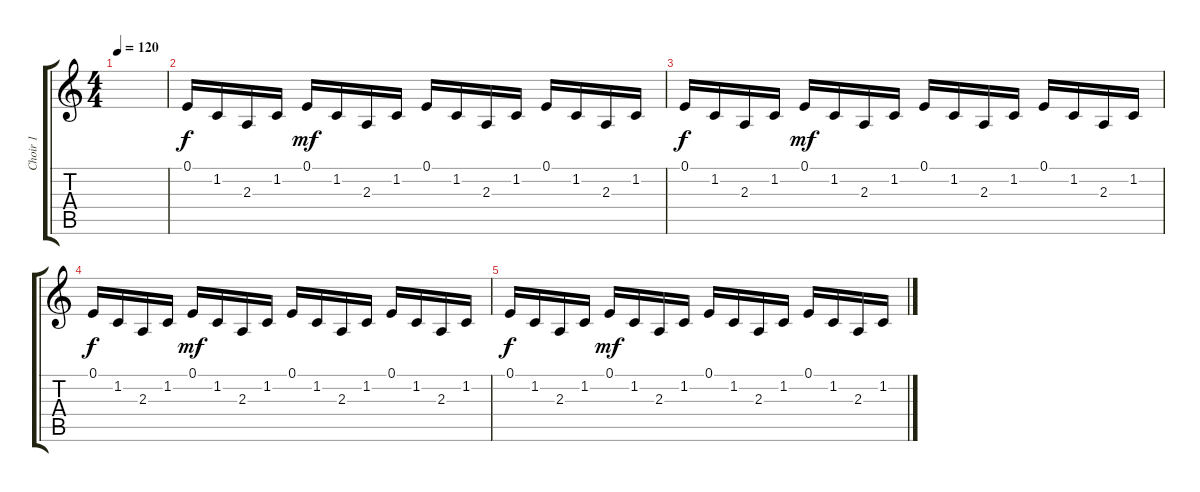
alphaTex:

\track ("Choir 1" "Choir 1") {instrument pad4choir}
\staff {score tabs}
\tuning (E4 B3 G3 D3 A2 E2) {hide}
\ts (4 4)
\tempo 120
\clef g2
\ks c
|
0.1.16{dy f volume 2} 1.2.16 2.3.16 1.2.16 0.1.16{dy mf} 1.2.16 2.3.16 1.2.16 0.1.16 1.2.16 2.3.16 1.2.16 0.1.16 1.2.16 2.3.16 1.2.16 |
0.1.16{dy f volume 3} 1.2.16 2.3.16 1.2.16 0.1.16{dy mf} 1.2.16 2.3.16 1.2.16 0.1.16 1.2.16 2.3.16 1.2.16 0.1.16 1.2.16 2.3.16 1.2.16 |
0.1.16{dy f volume 4} 1.2.16 2.3.16 1.2.16 0.1.16{dy mf} 1.2.16 2.3.16 1.2.16 0.1.16 1.2.16 2.3.16 1.2.16 0.1.16 1.2.16 2.3.16 1.2.16 |
0.1.16{dy f volume 5} 1.2.16 2.3.16 1.2.16 0.1.16{dy mf} 1.2.16 2.3.16 1.2.16 0.1.16 1.2.16 2.3.16 1.2.16 0.1.16 1.2.16 2.3.16 1.2.16
